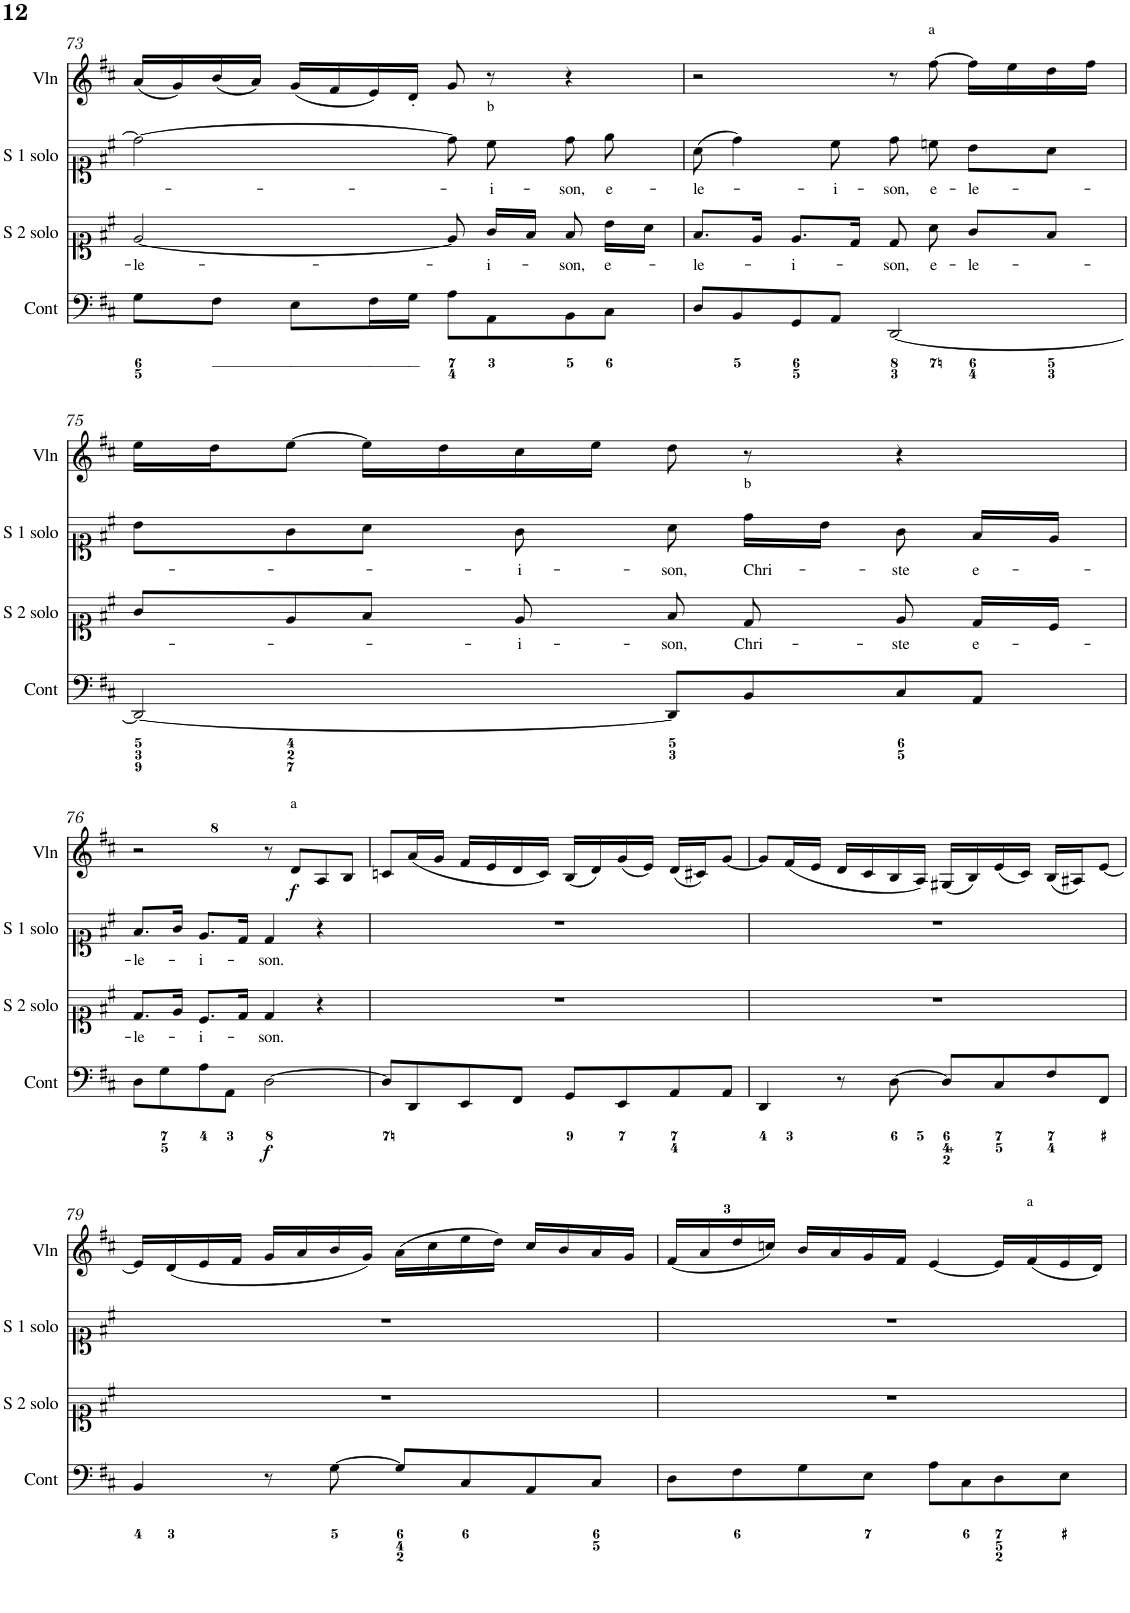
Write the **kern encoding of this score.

**kern	**dynam	**kern	**text	**kern	**text	**kern	**dynam
*part4	*part4	*part3	*part3	*part2	*part2	*part1	*part1
*staff4	*staff4	*staff3	*staff3	*staff2	*staff2	*staff1	*staff1
*I"Continuo	*	*I"Soprano 2 solo	*	*I"Soprano 1 solo	*	*I"Violin	*
*I'Cont	*	*I'S 2 solo	*	*I'S 1 solo	*	*I'Vln	*
!!LO:PB:g=z
*clefF4	*	*clefC1	*	*clefC1	*	*clefG2	*
*	*	*	*	*Trd-7c-12	*	*	*
*k[f#c#]	*	*k[f#c#]	*	*k[f#c#]	*	*k[f#c#]	*
*M4/4	*	*M4/4	*	*M4/4	*	*M4/4	*
*met(c)	*	*met(c)	*	*met(c)	*	*met(c)	*
=73	=73	=73	=73	=73	=73	=73	=73
!	!	!	!LO:LY:b	!	!	!	!
8G\L	.	[2e/	-le-	2dd\_	.	(16a/LL	.
.	.	.	.	.	.	16g/)	.
8F#\J	.	.	.	.	.	(16b/	.
.	.	.	.	.	.	16a/JJ)	.
8E\L	.	.	.	.	.	(16g/LL	.
.	.	.	.	.	.	16f#/	.
16F#\L	.	.	.	.	.	16e/)	.
16G\JJ	.	.	.	.	.	16d'/JJ	.
8A\L	.	8e/]	.	8dd\]	.	8g/	.
!	!	!	!	!LO:TX:a:t=b	!	!	!
!	!	!	!LO:LY:b	!	!LO:LY:b	!	!
8AA\	.	16g/LL	-i-	8cc#\	-i-	8r	.
.	.	16f#/JJ	.	.	.	.	.
!	!	!	!LO:LY:b	!	!LO:LY:b	!	!
8BB\	.	8f#/	-son,	8dd\	-son,	4r	.
!	!	!	!LO:LY:b	!	!LO:LY:b	!	!
8C#\J	.	16b\LL	e-	8ee\	e-	.	.
.	.	16a\JJ	.	.	.	.	.
=74	=74	=74	=74	=74	=74	=74	=74
!	!	!	!LO:LY:b	!	!LO:LY:b	!	!
8D/L	.	8.f#/L	-le-	(8a\	-le-	2r	.
8BB/	.	.	.	4dd\)	.	.	.
.	.	16e/Jk	.	.	.	.	.
!	!	!	!LO:LY:b	!	!	!	!
8GG/	.	8.e/L	-i-	.	.	.	.
!	!	!	!	!	!LO:LY:b	!	!
8AA/J	.	.	.	8cc#\	-i-	.	.
.	.	16d/Jk	.	.	.	.	.
!	!	!	!LO:LY:b	!	!LO:LY:b	!	!
[2DD/	.	8d/	-son,	8dd\	-son,	8r	.
!	!	!	!	!	!	!LO:TX:a:t=a	!
!	!	!	!LO:LY:b	!	!LO:LY:b	!	!
.	.	8a\	e-	8ccn\	e-	[8ff#\	.
!	!	!	!LO:LY:b	!	!LO:LY:b	!	!
.	.	8g/L	-le-	8b\L	-le-	16ff#\LL]	.
.	.	.	.	.	.	16ee\	.
.	.	8f#/J	.	8a\J	.	16dd\	.
.	.	.	.	.	.	16ff#\JJ	.
!!LO:LB:g=z
=75	=75	=75	=75	=75	=75	=75	=75
2DD/_	.	8g/L	.	8b\L	.	16ee\LL	.
.	.	.	.	.	.	16dd\J	.
.	.	8e/	.	8g\	.	[8ee\J	.
.	.	8f#/J	.	8a\J	.	16ee\LL]	.
.	.	.	.	.	.	16dd\	.
!	!	!	!LO:LY:b	!	!LO:LY:b	!	!
.	.	8e/	-i-	8g\	-i-	16cc#\	.
.	.	.	.	.	.	16ee\JJ	.
!	!	!	!LO:LY:b	!	!LO:LY:b	!	!
8DD/L]	.	8f#/	-son,	8a\	-son,	8dd\	.
!	!	!	!	!LO:TX:a:t=b	!	!	!
!	!	!	!LO:LY:b	!	!LO:LY:b	!	!
8BB/	.	8d/	Chri-	16dd\LL	Chri-	8r	.
.	.	.	.	16b\JJ	.	.	.
!	!	!	!LO:LY:b	!	!LO:LY:b	!	!
8C#/	.	8e/	-ste	8g\	-ste	4r	.
!	!	!	!LO:LY:b	!	!LO:LY:b	!	!
8AA/J	.	16d/LL	e-	16f#/LL	e-	.	.
.	.	16c#/JJ	.	16e/JJ	.	.	.
!!LO:LB:g=z
=76	=76	=76	=76	=76	=76	=76	=76
!	!	!	!LO:LY:b	!	!LO:LY:b	!	!
8D\L	.	8.d/L	-le-	8.f#/L	-le-	2r	.
8G\	.	.	.	.	.	.	.
.	.	16e/Jk	.	16g/Jk	.	.	.
!	!	!	!LO:LY:b	!	!LO:LY:b	!	!
8A\	.	8.c#/L	-i-	8.e/L	-i-	.	.
8AA\J	.	.	.	.	.	.	.
.	.	16d/Jk	.	16d/Jk	.	.	.
!	!LO:DY:b	!	!LO:LY:b	!	!LO:LY:b	!	!
[2D\	f	4d/	-son.	4d/	-son.	8r	.
!	!	!	!	!	!	!LO:TX:a:t=a	!
!	!	!	!	!	!	!	!LO:DY:b
.	.	.	.	.	.	8d/L	f
.	.	4r	.	4r	.	8A/	.
.	.	.	.	.	.	8B/J	.
=77	=77	=77	=77	=77	=77	=77	=77
8D/L]	.	1r	.	1r	.	8cn/L	.
8DD/	.	.	.	.	.	(16a/L	.
.	.	.	.	.	.	16g/JJ	.
8EE/	.	.	.	.	.	16f#/LL	.
.	.	.	.	.	.	16e/	.
8FF#/J	.	.	.	.	.	16d/	.
.	.	.	.	.	.	16c/JJ)	.
8GG/L	.	.	.	.	.	(16B/LL	.
.	.	.	.	.	.	16d/)	.
8EE/	.	.	.	.	.	(16g/	.
.	.	.	.	.	.	16e/JJ)	.
8AA/	.	.	.	.	.	(16d/LL	.
.	.	.	.	.	.	16c#X/J)	.
8AA/J	.	.	.	.	.	[8g/J	.
=78	=78	=78	=78	=78	=78	=78	=78
4DD/	.	1r	.	1r	.	8g/L]	.
.	.	.	.	.	.	(16f#/L	.
.	.	.	.	.	.	16e/JJ	.
8r	.	.	.	.	.	16d/LL	.
.	.	.	.	.	.	16c#/	.
[8D\	.	.	.	.	.	16B/	.
.	.	.	.	.	.	16A/JJ)	.
8D/L]	.	.	.	.	.	(16G#X/LL	.
.	.	.	.	.	.	16B/)	.
8C#/	.	.	.	.	.	(16e/	.
.	.	.	.	.	.	16c#/JJ)	.
8F#/	.	.	.	.	.	(16B/LL	.
.	.	.	.	.	.	16A#X/J)	.
8FF#/J	.	.	.	.	.	[8e/J	.
!!LO:LB:g=z
=79	=79	=79	=79	=79	=79	=79	=79
4BB/	.	1r	.	1r	.	16e/LL]	.
.	.	.	.	.	.	(16d/	.
.	.	.	.	.	.	16e/	.
.	.	.	.	.	.	16f#/JJ	.
8r	.	.	.	.	.	16g/LL	.
.	.	.	.	.	.	16a/	.
[8G\	.	.	.	.	.	16b/	.
.	.	.	.	.	.	16g/JJ)	.
8G/L]	.	.	.	.	.	(16a\LL	.
.	.	.	.	.	.	16cc#\	.
8C#/	.	.	.	.	.	16ee\	.
.	.	.	.	.	.	16dd\JJ)	.
8AA/	.	.	.	.	.	16cc#/LL	.
.	.	.	.	.	.	16b/	.
8C#/J	.	.	.	.	.	16a/	.
.	.	.	.	.	.	16g/JJ	.
=80	=80	=80	=80	=80	=80	=80	=80
8D\L	.	1r	.	1r	.	(16f#/LL	.
.	.	.	.	.	.	16a/	.
8F#\	.	.	.	.	.	16dd/	.
.	.	.	.	.	.	16ccn/JJ)	.
8G\	.	.	.	.	.	16b/LL	.
.	.	.	.	.	.	16a/	.
8E\J	.	.	.	.	.	16g/	.
.	.	.	.	.	.	16f#/JJ	.
8A\L	.	.	.	.	.	[4e/	.
8C#\	.	.	.	.	.	.	.
8D\	.	.	.	.	.	16e/LL]	.
!	!	!	!	!	!	!LO:TX:a:t=a	!
.	.	.	.	.	.	(16f#/	.
8E\J	.	.	.	.	.	16e/	.
.	.	.	.	.	.	16d/JJ)	.
=	=	=	=	=	=	=	=
*-	*-	*-	*-	*-	*-	*-	*-
